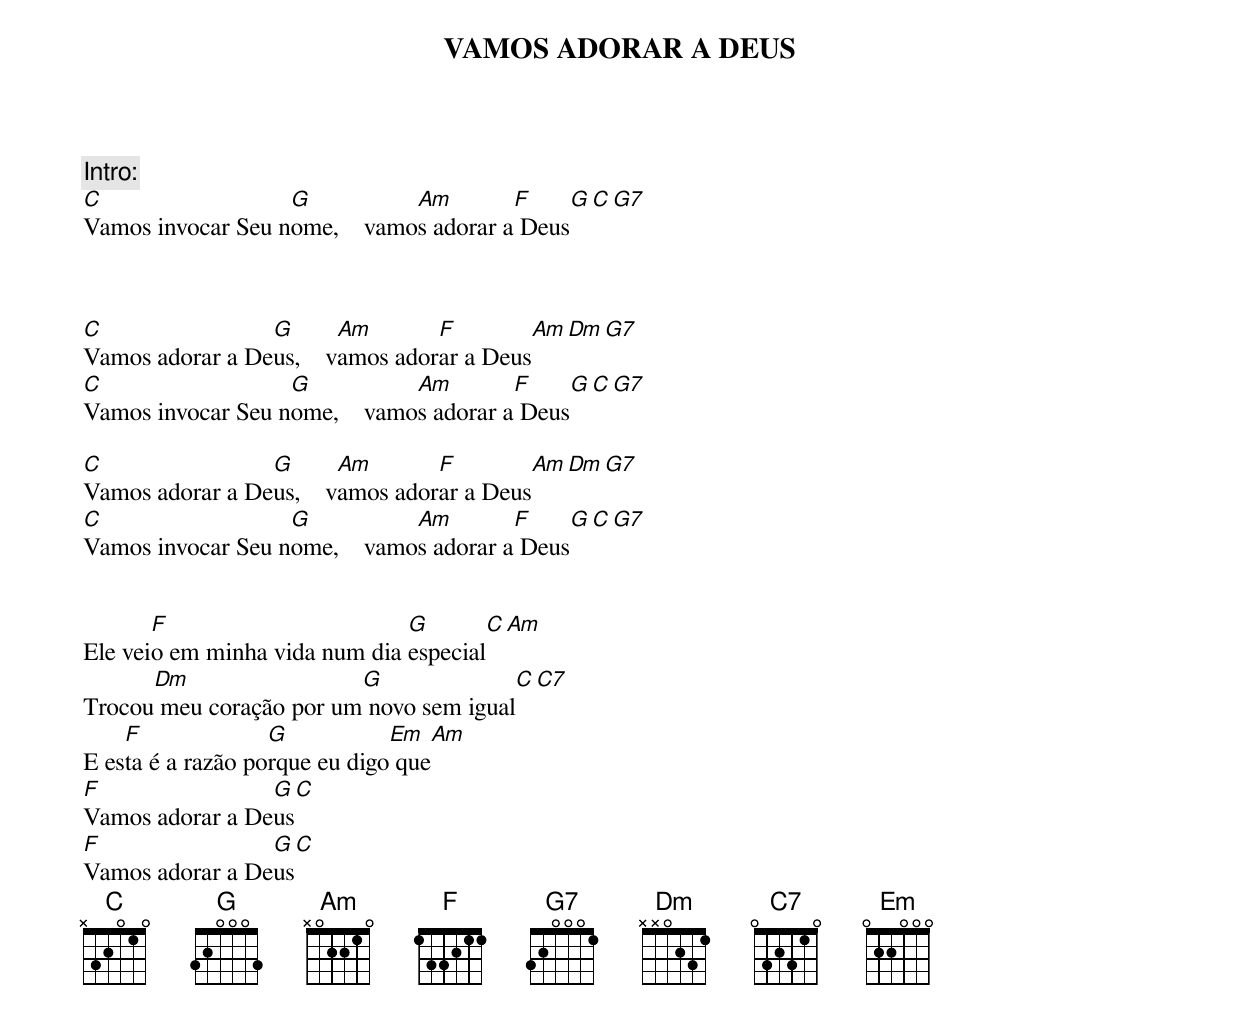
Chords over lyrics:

VAMOS ADORAR A DEUS

Intro:
C                  G           Am        F                 G      C      G7
Vamos invocar Seu nome,    vamos adorar a Deus



C                G       Am       F                Am    Dm    G7
Vamos adorar a Deus,    vamos adorar a Deus
C                  G           Am        F                 G      C      G7
Vamos invocar Seu nome,    vamos adorar a Deus

C                G       Am       F                Am    Dm    G7
Vamos adorar a Deus,    vamos adorar a Deus
C                  G           Am        F                 G      C      G7
Vamos invocar Seu nome,    vamos adorar a Deus


       F                       G              C            Am
Ele veio em minha vida num dia especial
      Dm                 G                  C                  C7
Trocou meu coração por um novo sem igual
    F              G           Em                Am
E esta é a razão porque eu digo que
F                G         C
Vamos adorar a Deus
F                G         C
Vamos adorar a Deus
